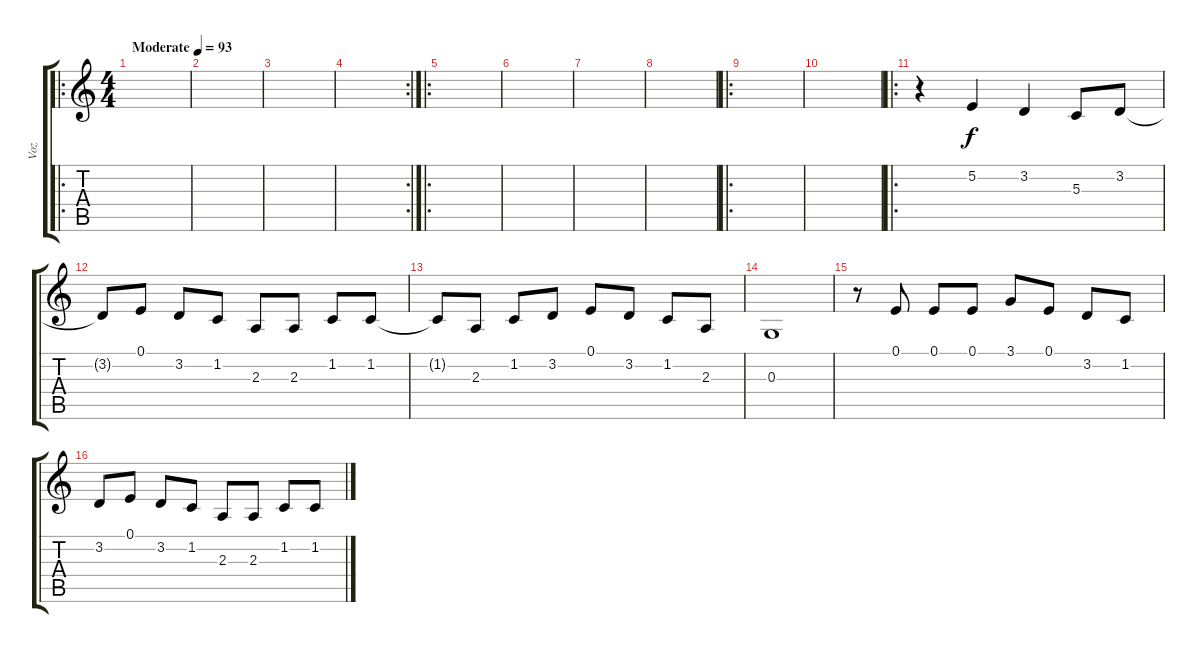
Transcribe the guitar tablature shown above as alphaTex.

\track ("Voz" "Voz") {solo instrument sopranosax}
\staff {score tabs}
\tuning (E4 B3 G3 D3 A2 E2) {hide}
\ro
\ts (4 4)
\tempo (93 "Moderate")
\clef g2
\ks c
|
|
|
\rc 2
|
\ro
|
|
|
|
\ro
|
|
\ro
r.4 5.2.4 3.2.4 5.3.8 3.2.8 |
3.2{t}.8 0.1.8 3.2.8 1.2.8 2.3.8 2.3.8 1.2.8 1.2.8 |
1.2{t}.8 2.3.8 1.2.8 3.2.8 0.1.8 3.2.8 1.2.8 2.3.8 |
0.3.1 |
r.8 0.1.8 0.1.8 0.1.8 3.1.8 0.1.8 3.2.8 1.2.8 |
3.2.8 0.1.8 3.2.8 1.2.8 2.3.8 2.3.8 1.2.8 1.2.8
